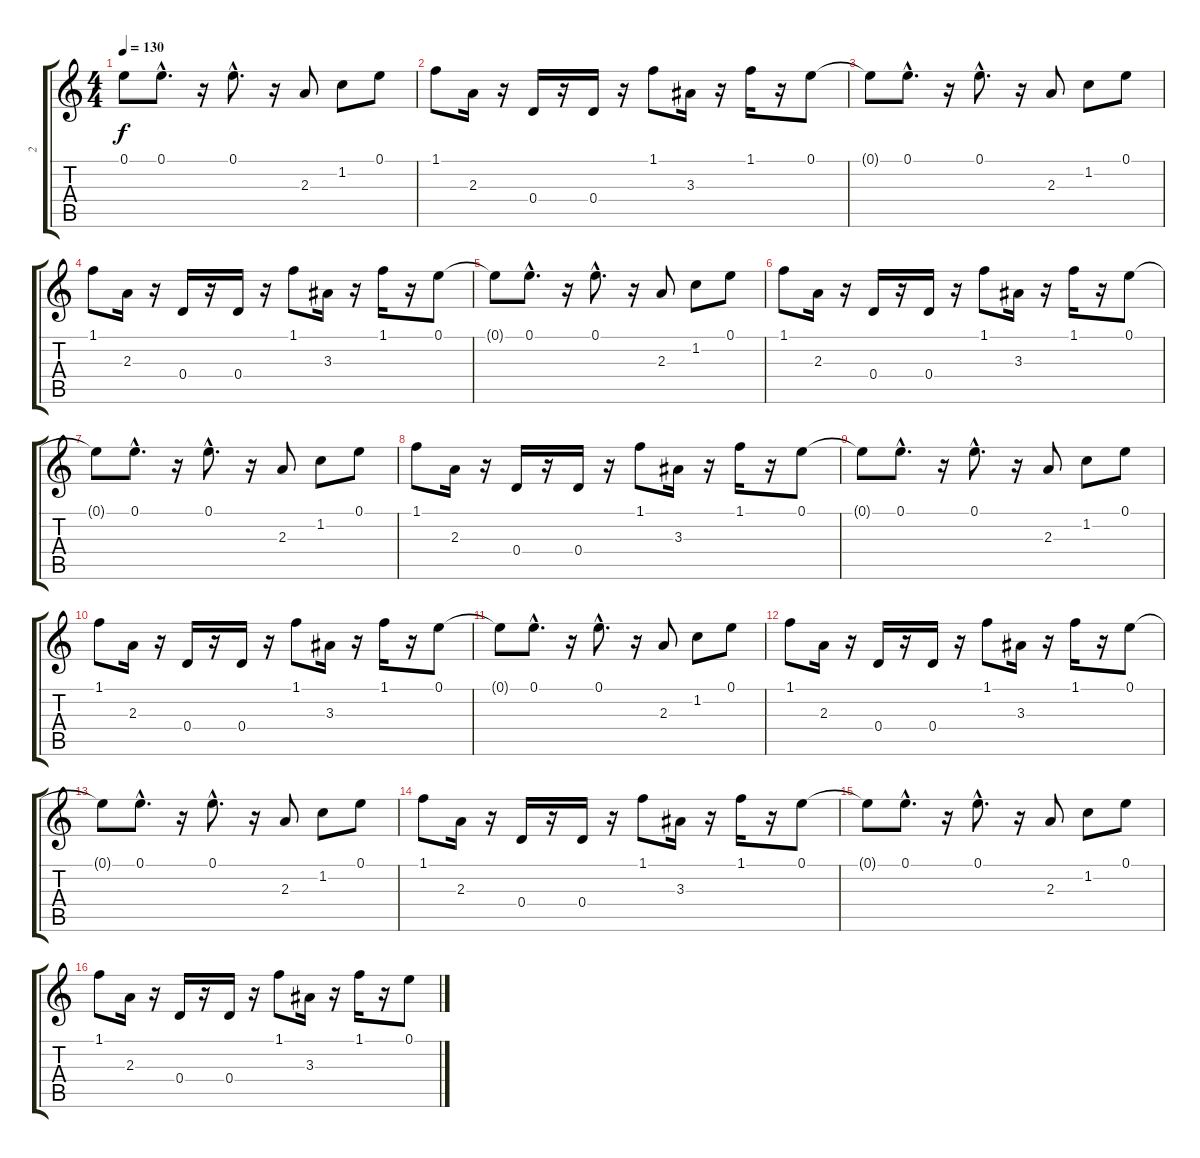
\track ("2" "2") {instrument acousticguitarsteel}
\staff {score tabs}
\tuning (E4 B3 G3 D3 A2 E2) {hide}
\ts (4 4)
\tempo 130
\clef g2
\ks c
0.1{t}.8{dy f} 0.1{hac}.8{d} r.16 0.1{hac}.8{d} r.16 2.3.8 1.2.8 0.1.8 |
1.1.8 2.3.16 r.16 0.4.16 r.16 0.4.16 r.16 1.1.8 3.3.16 r.16 1.1.16 r.16 0.1.8 |
0.1{t}.8 0.1{hac}.8{d} r.16 0.1{hac}.8{d} r.16 2.3.8 1.2.8 0.1.8 |
1.1.8 2.3.16 r.16 0.4.16 r.16 0.4.16 r.16 1.1.8 3.3.16 r.16 1.1.16 r.16 0.1.8 |
0.1{t}.8 0.1{hac}.8{d} r.16 0.1{hac}.8{d} r.16 2.3.8 1.2.8 0.1.8 |
1.1.8 2.3.16 r.16 0.4.16 r.16 0.4.16 r.16 1.1.8 3.3.16 r.16 1.1.16 r.16 0.1.8 |
0.1{t}.8 0.1{hac}.8{d} r.16 0.1{hac}.8{d} r.16 2.3.8 1.2.8 0.1.8 |
1.1.8 2.3.16 r.16 0.4.16 r.16 0.4.16 r.16 1.1.8 3.3.16 r.16 1.1.16 r.16 0.1.8 |
0.1{t}.8 0.1{hac}.8{d} r.16 0.1{hac}.8{d} r.16 2.3.8 1.2.8 0.1.8 |
1.1.8 2.3.16 r.16 0.4.16 r.16 0.4.16 r.16 1.1.8 3.3.16 r.16 1.1.16 r.16 0.1.8 |
0.1{t}.8 0.1{hac}.8{d} r.16 0.1{hac}.8{d} r.16 2.3.8 1.2.8 0.1.8 |
1.1.8 2.3.16 r.16 0.4.16 r.16 0.4.16 r.16 1.1.8 3.3.16 r.16 1.1.16 r.16 0.1.8 |
0.1{t}.8 0.1{hac}.8{d} r.16 0.1{hac}.8{d} r.16 2.3.8 1.2.8 0.1.8 |
1.1.8 2.3.16 r.16 0.4.16 r.16 0.4.16 r.16 1.1.8 3.3.16 r.16 1.1.16 r.16 0.1.8 |
0.1{t}.8 0.1{hac}.8{d} r.16 0.1{hac}.8{d} r.16 2.3.8 1.2.8 0.1.8 |
1.1.8 2.3.16 r.16 0.4.16 r.16 0.4.16 r.16 1.1.8 3.3.16 r.16 1.1.16 r.16 0.1.8
